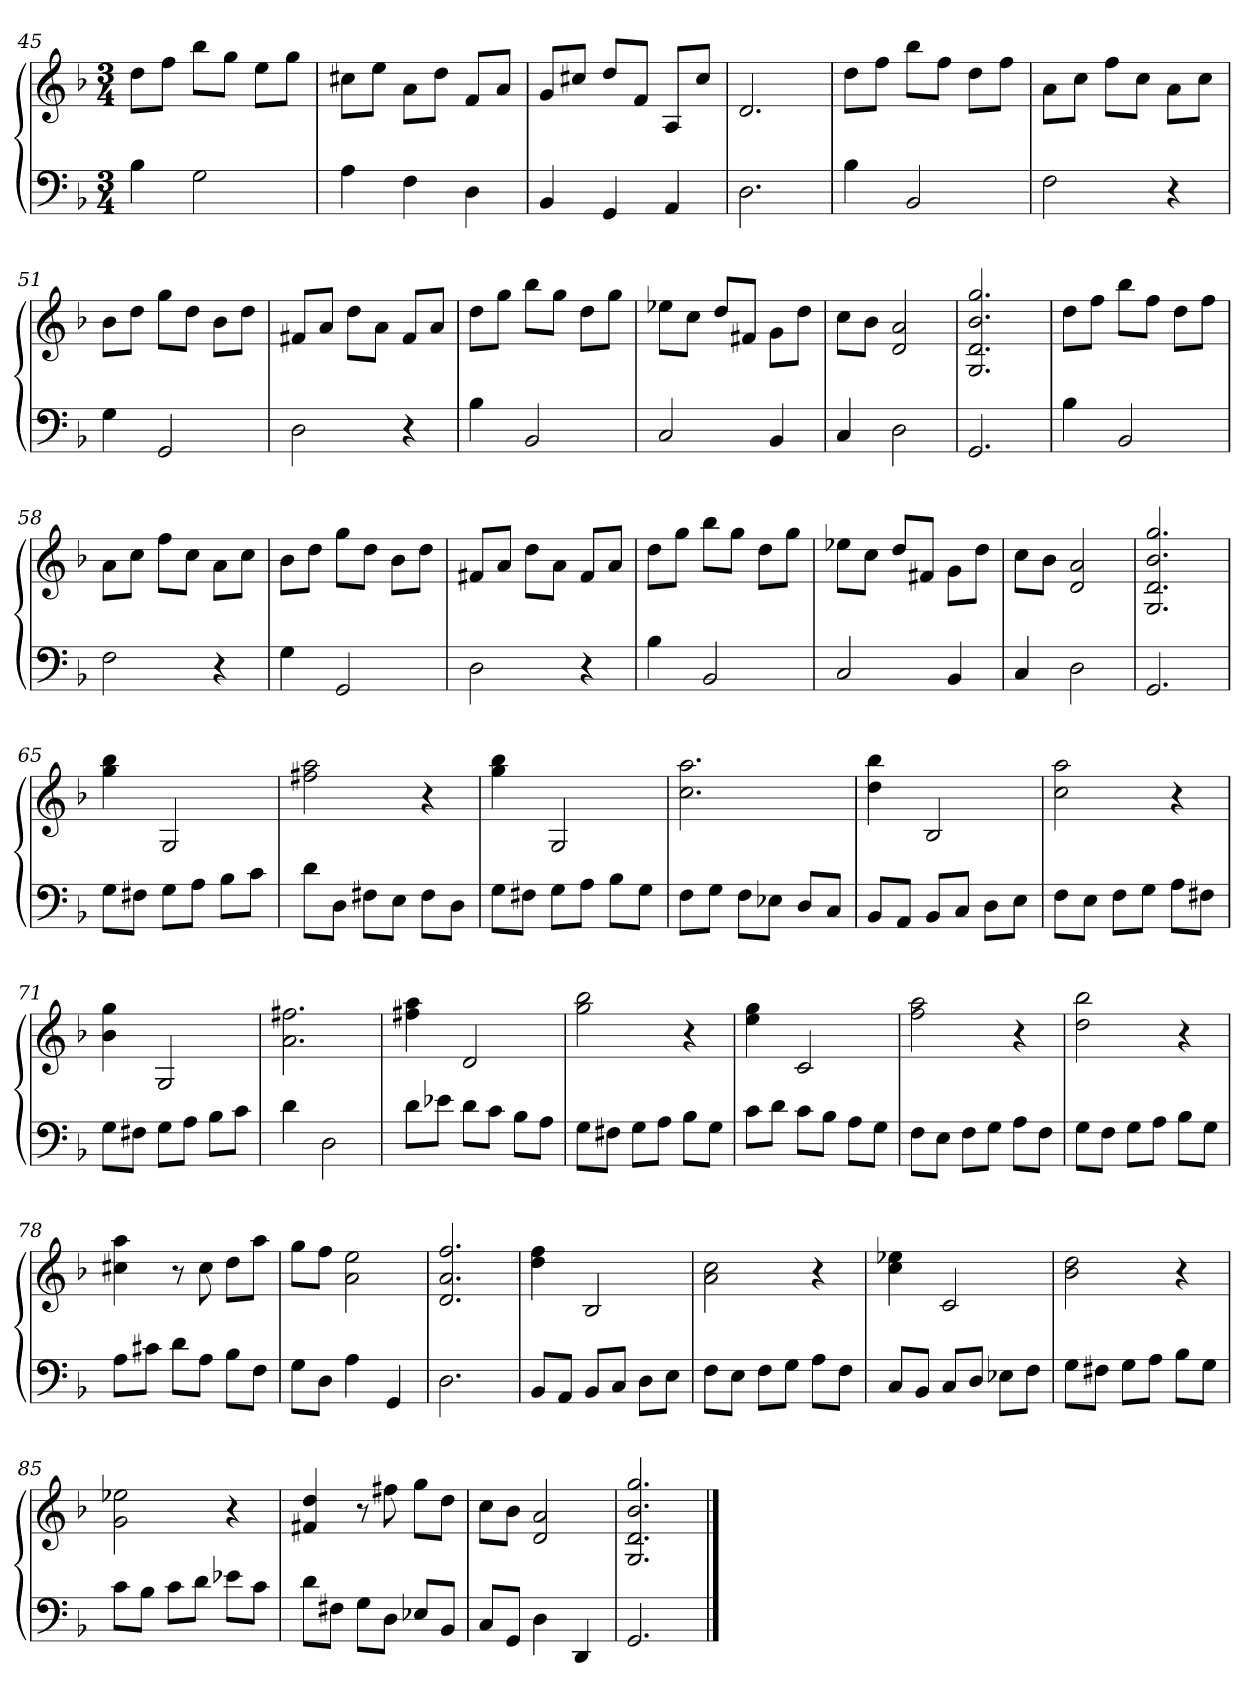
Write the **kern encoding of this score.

**kern	**kern
*part1	*part1
*staff2	*staff1
*k[b-]	*k[b-]
*d:	*d:
*M3/4	*M3/4
=45	=45
4B-	8ddL
.	8ffJ
2G	8bb-L
.	8ggJ
.	8eeL
.	8ggJ
=46	=46
4A	8cc#XL
.	8eeJ
4F	8aL
.	8ddJ
4D	8fL
.	8aJ
=47	=47
4BB-	8gL
.	8cc#XJ
4GG	8ddL
.	8fJ
4AA	8AL
.	8cc#J
=48	=48
2.D	2.d
=49	=49
4B-	8ddL
.	8ffJ
2BB-	8bb-L
.	8ffJ
.	8ddL
.	8ffJ
=50	=50
2F	8aL
.	8ccJ
.	8ffL
.	8ccJ
4r	8aL
.	8ccJ
=51	=51
4G	8b-L
.	8ddJ
2GG	8ggL
.	8ddJ
.	8b-L
.	8ddJ
=52	=52
2D	8f#XL
.	8aJ
.	8ddL
.	8aJ
4r	8f#L
.	8aJ
=53	=53
4B-	8ddL
.	8ggJ
2BB-	8bb-L
.	8ggJ
.	8ddL
.	8ggJ
=54	=54
2C	8ee-XL
.	8ccJ
.	8ddL
.	8f#XJ
4BB-	8gL
.	8ddJ
=55	=55
4C	8ccL
.	8b-J
2D	2d 2a
=56	=56
2.GG	2.G 2.d 2.b- 2.gg
=57	=57
4B-	8ddL
.	8ffJ
2BB-	8bb-L
.	8ffJ
.	8ddL
.	8ffJ
=58	=58
2F	8aL
.	8ccJ
.	8ffL
.	8ccJ
4r	8aL
.	8ccJ
=59	=59
4G	8b-L
.	8ddJ
2GG	8ggL
.	8ddJ
.	8b-L
.	8ddJ
=60	=60
2D	8f#XL
.	8aJ
.	8ddL
.	8aJ
4r	8f#L
.	8aJ
=61	=61
4B-	8ddL
.	8ggJ
2BB-	8bb-L
.	8ggJ
.	8ddL
.	8ggJ
=62	=62
2C	8ee-XL
.	8ccJ
.	8ddL
.	8f#XJ
4BB-	8gL
.	8ddJ
=63	=63
4C	8ccL
.	8b-J
2D	2d 2a
=64	=64
2.GG	2.G 2.d 2.b- 2.gg
=65	=65
8GL	4gg 4bb-
8F#XJ	.
8GL	2G
8AJ	.
8B-L	.
8cJ	.
=66	=66
8dL	2ff#X 2aa
8DJ	.
8F#XL	.
8EJ	.
8F#L	4r
8DJ	.
=67	=67
8GL	4gg 4bb-
8F#XJ	.
8GL	2G
8AJ	.
8B-L	.
8GJ	.
=68	=68
8FL	2.cc 2.aa
8GJ	.
8FL	.
8E-XJ	.
8DL	.
8CJ	.
=69	=69
8BB-L	4dd 4bb-
8AAJ	.
8BB-L	2B-
8CJ	.
8DL	.
8EJ	.
=70	=70
8FL	2cc 2aa
8EJ	.
8FL	.
8GJ	.
8AL	4r
8F#XJ	.
=71	=71
8GL	4b- 4gg
8F#XJ	.
8GL	2G
8AJ	.
8B-L	.
8cJ	.
=72	=72
4d	2.a 2.ff#X
2D	.
=73	=73
8dL	4ff#X 4aa
8e-XJ	.
8dL	2d
8cJ	.
8B-L	.
8AJ	.
=74	=74
8GL	2gg 2bb-
8F#XJ	.
8GL	.
8AJ	.
8B-L	4r
8GJ	.
=75	=75
8cL	4ee 4gg
8dJ	.
8cL	2c
8B-J	.
8AL	.
8GJ	.
=76	=76
8FL	2ff 2aa
8EJ	.
8FL	.
8GJ	.
8AL	4r
8FJ	.
=77	=77
8GL	2dd 2bb-
8FJ	.
8GL	.
8AJ	.
8B-L	4r
8GJ	.
=78	=78
8AL	4cc#X 4aa
8c#XJ	.
8dL	8r
8AJ	8cc#
8B-L	8ddL
8FJ	8aaJ
=79	=79
8GL	8ggL
8DJ	8ffJ
4A	2a 2ee
4GG	.
=80	=80
2.D	2.d 2.a 2.ff
=81	=81
8BB-L	4dd 4ff
8AAJ	.
8BB-L	2B-
8CJ	.
8DL	.
8EJ	.
=82	=82
8FL	2a 2cc
8EJ	.
8FL	.
8GJ	.
8AL	4r
8FJ	.
=83	=83
8CL	4cc 4ee-X
8BB-J	.
8CL	2c
8DJ	.
8E-XL	.
8FJ	.
=84	=84
8GL	2b- 2dd
8F#XJ	.
8GL	.
8AJ	.
8B-L	4r
8GJ	.
=85	=85
8cL	2g 2ee-X
8B-J	.
8cL	.
8dJ	.
8e-XL	4r
8cJ	.
=86	=86
8dL	4f#X 4dd
8F#XJ	.
8GL	8r
8DJ	8ff#X
8E-XL	8ggL
8BB-J	8ddJ
=87	=87
8CL	8ccL
8GGJ	8b-J
4D	2d 2a
4DD	.
=88	=88
2.GG	2.G 2.d 2.b- 2.gg
==	==
*-	*-
